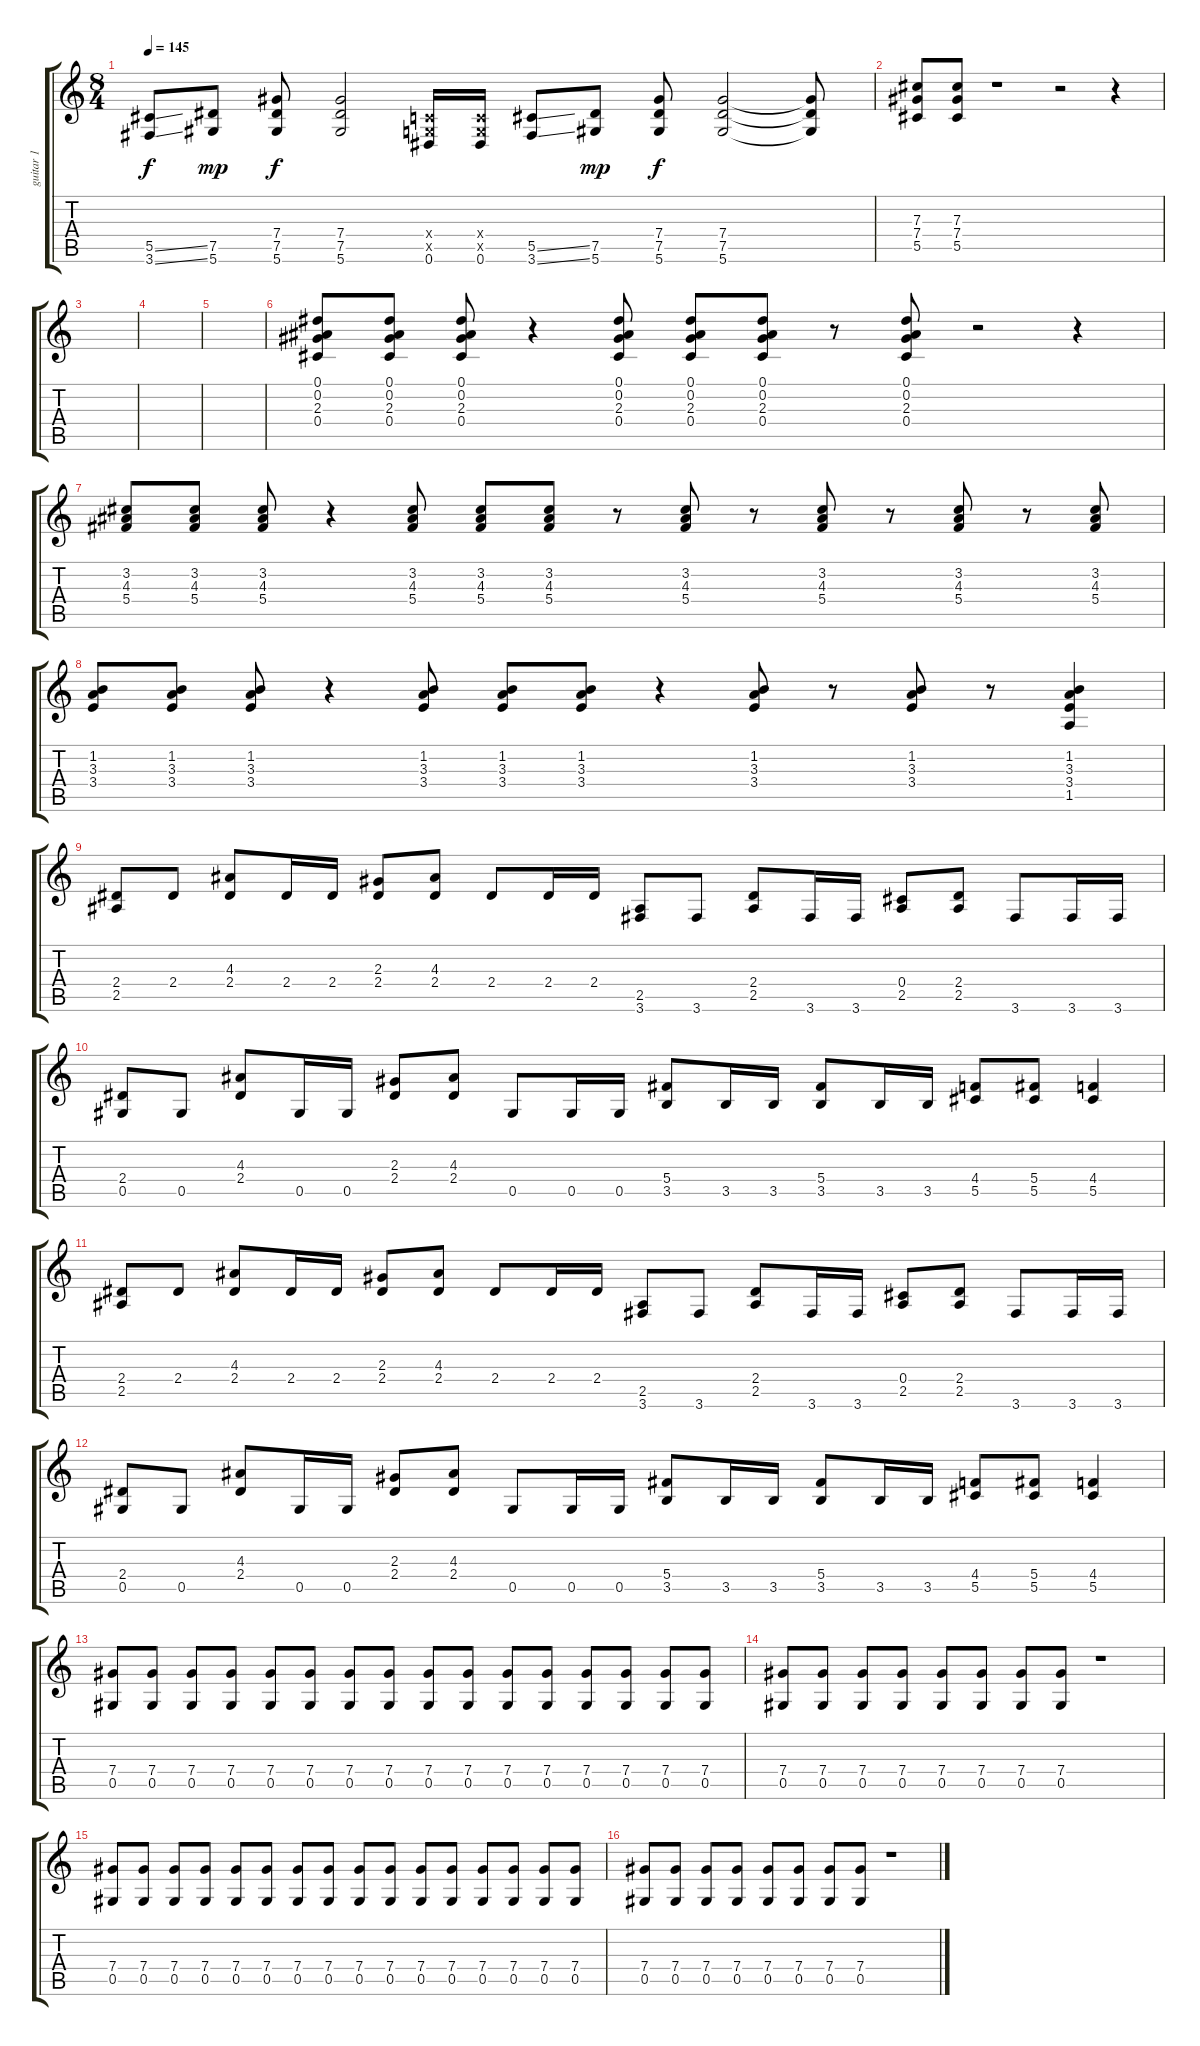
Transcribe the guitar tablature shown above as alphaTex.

\track ("guitar 1" "guitar 1") {instrument overdrivenguitar}
\staff {score tabs}
\tuning (Eb4 Bb3 Gb3 Db3 Ab2 Eb2) {hide}
\ts (8 4)
\tempo 145
\clef g2
\ks c
(5.5{ss} 3.6{ss}).8{dy f} (7.5 5.6).8{dy mp} (7.4 7.5 5.6).8{dy f} (7.4 7.5 5.6).2 (-1.4{x} -1.5{x} 0.6).16 (-1.4{x} -1.5{x} 0.6).16 (5.5{ss} 3.6{ss}).8 (7.5 5.6).8{dy mp} (7.4 7.5 5.6).8{dy f} (7.4 7.5 5.6).2 (7.4{t} 7.5{t} 5.6{t}).8 |
(7.3 7.4 5.5).8 (7.3 7.4 5.5).8 r.1 r.2 r.4 |
|
|
|
(0.1 0.2 2.3 0.4).8 (0.1 0.2 2.3 0.4).8 (0.1 0.2 2.3 0.4).8 r.4 (0.1 0.2 2.3 0.4).8 (0.1 0.2 2.3 0.4).8 (0.1 0.2 2.3 0.4).8 r.8 (0.1 0.2 2.3 0.4).8 r.2 r.4 |
(3.2 4.3 5.4).8 (3.2 4.3 5.4).8 (3.2 4.3 5.4).8 r.4 (3.2 4.3 5.4).8 (3.2 4.3 5.4).8 (3.2 4.3 5.4).8 r.8 (3.2 4.3 5.4).8 r.8 (3.2 4.3 5.4).8 r.8 (3.2 4.3 5.4).8 r.8 (3.2 4.3 5.4).8 |
(1.2 3.3 3.4).8 (1.2 3.3 3.4).8 (1.2 3.3 3.4).8 r.4 (1.2 3.3 3.4).8 (1.2 3.3 3.4).8 (1.2 3.3 3.4).8 r.4 (1.2 3.3 3.4).8 r.8 (1.2 3.3 3.4).8 r.8 (1.2 3.3 3.4 1.5).4 |
(2.4 2.5).8 2.4.8 (4.3 2.4).8 2.4.16 2.4.16 (2.3 2.4).8 (4.3 2.4).8 2.4.8 2.4.16 2.4.16 (2.5 3.6).8 3.6.8 (2.4 2.5).8 3.6.16 3.6.16 (0.4 2.5).8 (2.4 2.5).8 3.6.8 3.6.16 3.6.16 |
(2.4 0.5).8 0.5.8 (4.3 2.4).8 0.5.16 0.5.16 (2.3 2.4).8 (4.3 2.4).8 0.5.8 0.5.16 0.5.16 (5.4 3.5).8 3.5.16 3.5.16 (5.4 3.5).8 3.5.16 3.5.16 (4.4 5.5).8 (5.4 5.5).8 (4.4 5.5).4 |
(2.4 2.5).8 2.4.8 (4.3 2.4).8 2.4.16 2.4.16 (2.3 2.4).8 (4.3 2.4).8 2.4.8 2.4.16 2.4.16 (2.5 3.6).8 3.6.8 (2.4 2.5).8 3.6.16 3.6.16 (0.4 2.5).8 (2.4 2.5).8 3.6.8 3.6.16 3.6.16 |
(2.4 0.5).8 0.5.8 (4.3 2.4).8 0.5.16 0.5.16 (2.3 2.4).8 (4.3 2.4).8 0.5.8 0.5.16 0.5.16 (5.4 3.5).8 3.5.16 3.5.16 (5.4 3.5).8 3.5.16 3.5.16 (4.4 5.5).8 (5.4 5.5).8 (4.4 5.5).4 |
(7.4 0.5).8 (7.4 0.5).8 (7.4 0.5).8 (7.4 0.5).8 (7.4 0.5).8 (7.4 0.5).8 (7.4 0.5).8 (7.4 0.5).8 (7.4 0.5).8 (7.4 0.5).8 (7.4 0.5).8 (7.4 0.5).8 (7.4 0.5).8 (7.4 0.5).8 (7.4 0.5).8 (7.4 0.5).8 |
(7.4 0.5).8 (7.4 0.5).8 (7.4 0.5).8 (7.4 0.5).8 (7.4 0.5).8 (7.4 0.5).8 (7.4 0.5).8 (7.4 0.5).8 r.1 |
(7.4 0.5).8 (7.4 0.5).8 (7.4 0.5).8 (7.4 0.5).8 (7.4 0.5).8 (7.4 0.5).8 (7.4 0.5).8 (7.4 0.5).8 (7.4 0.5).8 (7.4 0.5).8 (7.4 0.5).8 (7.4 0.5).8 (7.4 0.5).8 (7.4 0.5).8 (7.4 0.5).8 (7.4 0.5).8 |
(7.4 0.5).8 (7.4 0.5).8 (7.4 0.5).8 (7.4 0.5).8 (7.4 0.5).8 (7.4 0.5).8 (7.4 0.5).8 (7.4 0.5).8 r.1
